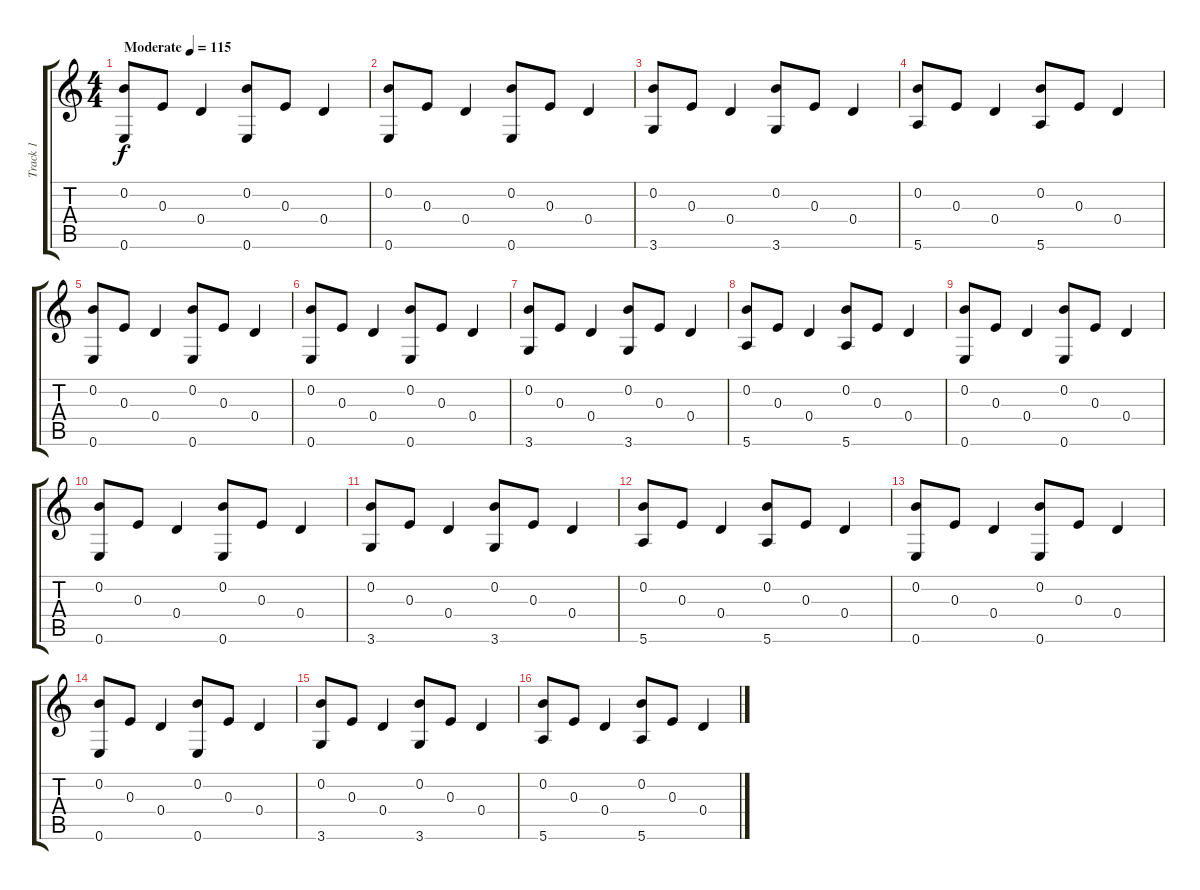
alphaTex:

\track ("Track 1" "Track 1") {instrument acousticguitarsteel}
\staff {score tabs}
\tuning (E4 B3 E3 D3 A2 E2) {hide}
\ts (4 4)
\tempo (115 "Moderate")
\clef g2
\ks c
(0.2 0.6).8{dy f instrument acousticguitarsteel} 0.3.8 0.4.4 (0.2 0.6).8 0.3.8 0.4.4 |
(0.2 0.6).8 0.3.8 0.4.4 (0.2 0.6).8 0.3.8 0.4.4 |
(0.2 3.6).8 0.3.8 0.4.4 (0.2 3.6).8 0.3.8 0.4.4 |
(0.2 5.6).8 0.3.8 0.4.4 (0.2 5.6).8 0.3.8 0.4.4 |
(0.2 0.6).8 0.3.8 0.4.4 (0.2 0.6).8 0.3.8 0.4.4 |
(0.2 0.6).8 0.3.8 0.4.4 (0.2 0.6).8 0.3.8 0.4.4 |
(0.2 3.6).8 0.3.8 0.4.4 (0.2 3.6).8 0.3.8 0.4.4 |
(0.2 5.6).8 0.3.8 0.4.4 (0.2 5.6).8 0.3.8 0.4.4 |
(0.2 0.6).8 0.3.8 0.4.4 (0.2 0.6).8 0.3.8 0.4.4 |
(0.2 0.6).8 0.3.8 0.4.4 (0.2 0.6).8 0.3.8 0.4.4 |
(0.2 3.6).8 0.3.8 0.4.4 (0.2 3.6).8 0.3.8 0.4.4 |
(0.2 5.6).8 0.3.8 0.4.4 (0.2 5.6).8 0.3.8 0.4.4 |
(0.2 0.6).8 0.3.8 0.4.4 (0.2 0.6).8 0.3.8 0.4.4 |
(0.2 0.6).8 0.3.8 0.4.4 (0.2 0.6).8 0.3.8 0.4.4 |
(0.2 3.6).8 0.3.8 0.4.4 (0.2 3.6).8 0.3.8 0.4.4 |
(0.2 5.6).8 0.3.8 0.4.4 (0.2 5.6).8 0.3.8 0.4.4
